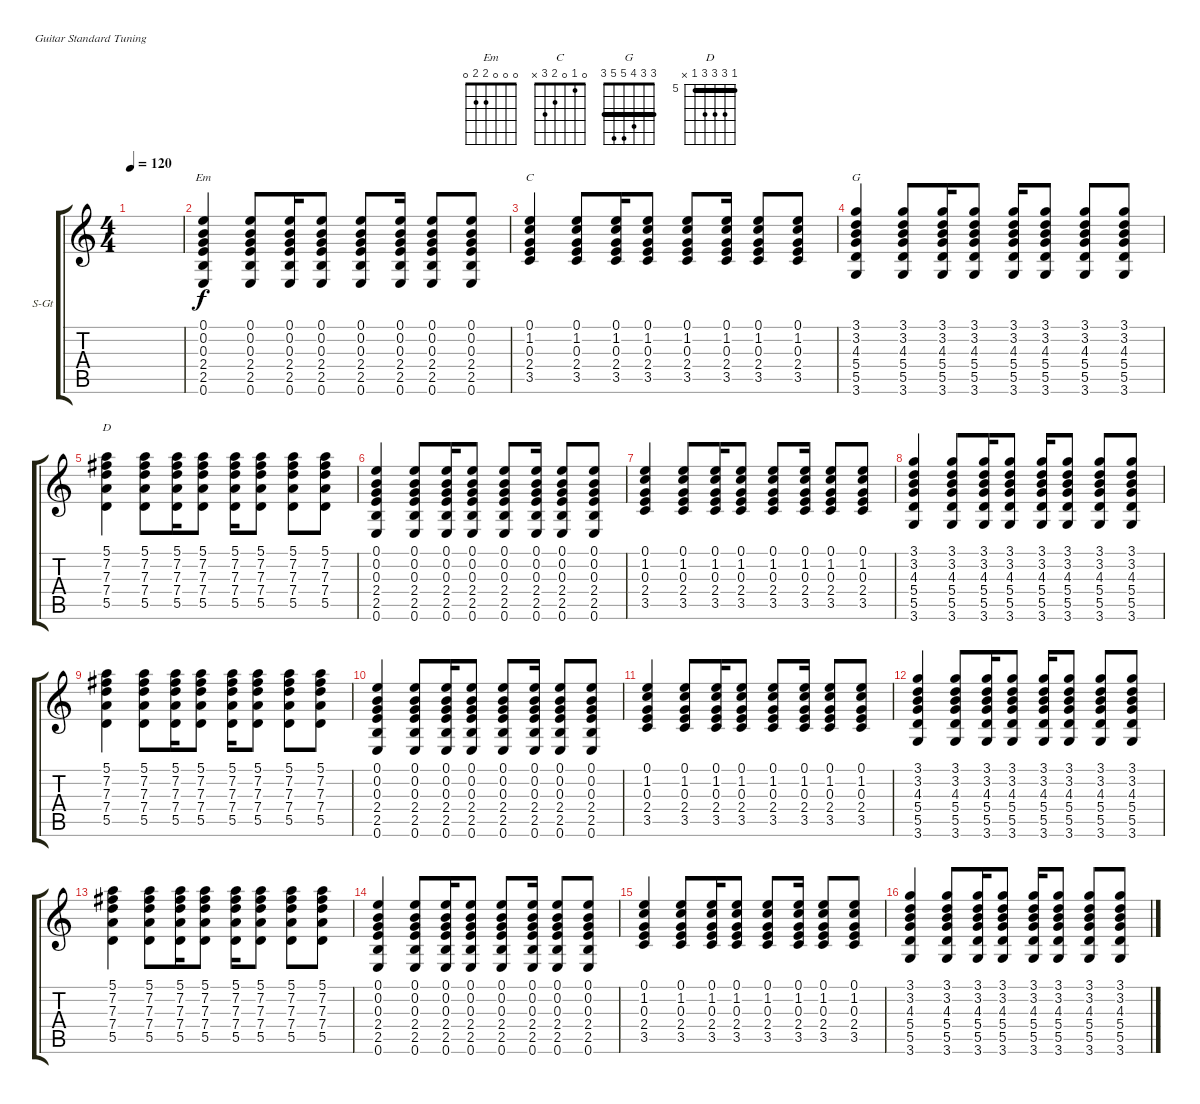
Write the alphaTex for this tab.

\defaultSystemsLayout 4
\bracketExtendMode groupsimilarinstruments
\firstSystemTrackNameOrientation horizontal
\otherSystemsTrackNameOrientation horizontal
\track ("Steel Guitar" "S-Gt") {instrument acousticguitarsteel}
\staff {score tabs}
\tuning (E4 B3 G3 D3 A2 E2)
\chord ("Em" 0 0 0 2 2 0)
\chord ("C" 0 1 0 2 3 x)
\chord ("G" 3 3 4 5 5 3) {barre (3 3)}
\chord ("D" 5 7 7 7 5 x) {firstfret 5 barre 5}
\ts (4 4)
\tempo 120
\clef g2
\ks c
|
(0.6 2.5 2.4 0.3 0.2 0.1).4{ch "Em"} (0.6 2.5 2.4 0.3 0.2 0.1).8 (0.6 2.5 2.4 0.3 0.2 0.1).16 (0.6 2.5 2.4 0.3 0.2 0.1).8 (0.6 2.5 2.4 0.3 0.2 0.1).8 (0.6 2.5 2.4 0.3 0.2 0.1).16 (0.6 2.5 2.4 0.3 0.2 0.1).8 (0.6 2.5 2.4 0.3 0.2 0.1).8 |
(3.5 2.4 0.3 1.2 0.1).4{ch "C"} (3.5 2.4 0.3 1.2 0.1).8 (3.5 2.4 0.3 1.2 0.1).16 (3.5 2.4 0.3 1.2 0.1).8 (3.5 2.4 0.3 1.2 0.1).8 (3.5 2.4 0.3 1.2 0.1).16 (3.5 2.4 0.3 1.2 0.1).8 (3.5 2.4 0.3 1.2 0.1).8 |
(3.6 5.5 5.4 4.3 3.2 3.1).4{ch "G"} (3.6 5.5 5.4 4.3 3.2 3.1).8 (3.6 5.5 5.4 4.3 3.2 3.1).16 (3.6 5.5 5.4 4.3 3.2 3.1).8 (3.6 5.5 5.4 4.3 3.2 3.1).16 (3.6 5.5 5.4 4.3 3.2 3.1).8 (3.6 5.5 5.4 4.3 3.2 3.1).8 (3.6 5.5 5.4 4.3 3.2 3.1).8 |
(5.5 7.4 7.3 7.2 5.1).4{ch "D"} (5.5 7.4 7.3 7.2 5.1).8 (5.5 7.4 7.3 7.2 5.1).16 (5.5 7.4 7.3 7.2 5.1).8 (5.5 7.4 7.3 7.2 5.1).16 (5.5 7.4 7.3 7.2 5.1).8 (5.5 7.4 7.3 7.2 5.1).8 (5.5 7.4 7.3 7.2 5.1).8 |
(0.6 2.5 2.4 0.3 0.2 0.1).4 (0.6 2.5 2.4 0.3 0.2 0.1).8 (0.6 2.5 2.4 0.3 0.2 0.1).16 (0.6 2.5 2.4 0.3 0.2 0.1).8 (0.6 2.5 2.4 0.3 0.2 0.1).8 (0.6 2.5 2.4 0.3 0.2 0.1).16 (0.6 2.5 2.4 0.3 0.2 0.1).8 (0.6 2.5 2.4 0.3 0.2 0.1).8 |
(3.5 2.4 0.3 1.2 0.1).4 (3.5 2.4 0.3 1.2 0.1).8 (3.5 2.4 0.3 1.2 0.1).16 (3.5 2.4 0.3 1.2 0.1).8 (3.5 2.4 0.3 1.2 0.1).8 (3.5 2.4 0.3 1.2 0.1).16 (3.5 2.4 0.3 1.2 0.1).8 (3.5 2.4 0.3 1.2 0.1).8 |
(3.6 5.5 5.4 4.3 3.2 3.1).4 (3.6 5.5 5.4 4.3 3.2 3.1).8 (3.6 5.5 5.4 4.3 3.2 3.1).16 (3.6 5.5 5.4 4.3 3.2 3.1).8 (3.6 5.5 5.4 4.3 3.2 3.1).16 (3.6 5.5 5.4 4.3 3.2 3.1).8 (3.6 5.5 5.4 4.3 3.2 3.1).8 (3.6 5.5 5.4 4.3 3.2 3.1).8 |
(5.5 7.4 7.3 7.2 5.1).4 (5.5 7.4 7.3 7.2 5.1).8 (5.5 7.4 7.3 7.2 5.1).16 (5.5 7.4 7.3 7.2 5.1).8 (5.5 7.4 7.3 7.2 5.1).16 (5.5 7.4 7.3 7.2 5.1).8 (5.5 7.4 7.3 7.2 5.1).8 (5.5 7.4 7.3 7.2 5.1).8 |
(0.6 2.5 2.4 0.3 0.2 0.1).4 (0.6 2.5 2.4 0.3 0.2 0.1).8 (0.6 2.5 2.4 0.3 0.2 0.1).16 (0.6 2.5 2.4 0.3 0.2 0.1).8 (0.6 2.5 2.4 0.3 0.2 0.1).8 (0.6 2.5 2.4 0.3 0.2 0.1).16 (0.6 2.5 2.4 0.3 0.2 0.1).8 (0.6 2.5 2.4 0.3 0.2 0.1).8 |
(3.5 2.4 0.3 1.2 0.1).4 (3.5 2.4 0.3 1.2 0.1).8 (3.5 2.4 0.3 1.2 0.1).16 (3.5 2.4 0.3 1.2 0.1).8 (3.5 2.4 0.3 1.2 0.1).8 (3.5 2.4 0.3 1.2 0.1).16 (3.5 2.4 0.3 1.2 0.1).8 (3.5 2.4 0.3 1.2 0.1).8 |
(3.6 5.5 5.4 4.3 3.2 3.1).4 (3.6 5.5 5.4 4.3 3.2 3.1).8 (3.6 5.5 5.4 4.3 3.2 3.1).16 (3.6 5.5 5.4 4.3 3.2 3.1).8 (3.6 5.5 5.4 4.3 3.2 3.1).16 (3.6 5.5 5.4 4.3 3.2 3.1).8 (3.6 5.5 5.4 4.3 3.2 3.1).8 (3.6 5.5 5.4 4.3 3.2 3.1).8 |
(5.5 7.4 7.3 7.2 5.1).4 (5.5 7.4 7.3 7.2 5.1).8 (5.5 7.4 7.3 7.2 5.1).16 (5.5 7.4 7.3 7.2 5.1).8 (5.5 7.4 7.3 7.2 5.1).16 (5.5 7.4 7.3 7.2 5.1).8 (5.5 7.4 7.3 7.2 5.1).8 (5.5 7.4 7.3 7.2 5.1).8 |
(0.6 2.5 2.4 0.3 0.2 0.1).4 (0.6 2.5 2.4 0.3 0.2 0.1).8 (0.6 2.5 2.4 0.3 0.2 0.1).16 (0.6 2.5 2.4 0.3 0.2 0.1).8 (0.6 2.5 2.4 0.3 0.2 0.1).8 (0.6 2.5 2.4 0.3 0.2 0.1).16 (0.6 2.5 2.4 0.3 0.2 0.1).8 (0.6 2.5 2.4 0.3 0.2 0.1).8 |
(3.5 2.4 0.3 1.2 0.1).4 (3.5 2.4 0.3 1.2 0.1).8 (3.5 2.4 0.3 1.2 0.1).16 (3.5 2.4 0.3 1.2 0.1).8 (3.5 2.4 0.3 1.2 0.1).8 (3.5 2.4 0.3 1.2 0.1).16 (3.5 2.4 0.3 1.2 0.1).8 (3.5 2.4 0.3 1.2 0.1).8 |
(3.6 5.5 5.4 4.3 3.2 3.1).4 (3.6 5.5 5.4 4.3 3.2 3.1).8 (3.6 5.5 5.4 4.3 3.2 3.1).16 (3.6 5.5 5.4 4.3 3.2 3.1).8 (3.6 5.5 5.4 4.3 3.2 3.1).16 (3.6 5.5 5.4 4.3 3.2 3.1).8 (3.6 5.5 5.4 4.3 3.2 3.1).8 (3.6 5.5 5.4 4.3 3.2 3.1).8
